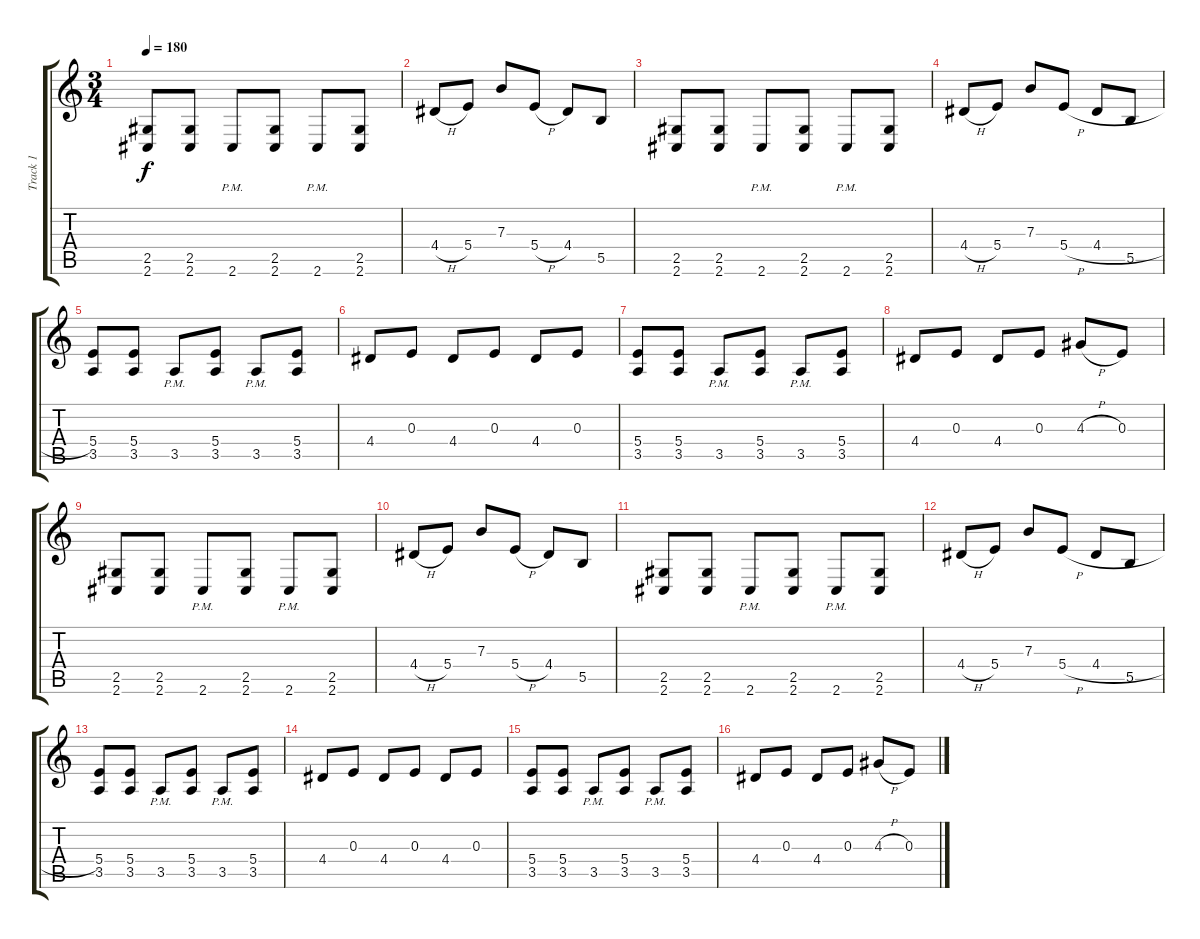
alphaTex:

\track ("Track 1" "Track 1") {instrument overdrivenguitar}
\staff {score tabs}
\tuning (Db4 Ab3 E3 B2 Gb2 B1) {hide}
\ts (3 4)
\tempo 180
\clef g2
\ks c
(2.5 2.6).8{dy f} (2.5 2.6).8 2.6{pm}.8 (2.5 2.6).8 2.6{pm}.8 (2.5 2.6).8 |
4.4{h}.8 5.4.8 7.3.8 5.4{h}.8 4.4.8 5.5.8 |
(2.5 2.6).8 (2.5 2.6).8 2.6{pm}.8 (2.5 2.6).8 2.6{pm}.8 (2.5 2.6).8 |
4.4{h}.8 5.4.8 7.3.8 5.4{h}.8 4.4{h}.8 5.5.8 |
(5.4 3.5).8 (5.4 3.5).8 3.5{pm}.8 (5.4 3.5).8 3.5{pm}.8 (5.4 3.5).8 |
4.4.8 0.3.8 4.4.8 0.3.8 4.4.8 0.3.8 |
(5.4 3.5).8 (5.4 3.5).8 3.5{pm}.8 (5.4 3.5).8 3.5{pm}.8 (5.4 3.5).8 |
4.4.8 0.3.8 4.4.8 0.3.8 4.3{h}.8 0.3.8 |
(2.5 2.6).8 (2.5 2.6).8 2.6{pm}.8 (2.5 2.6).8 2.6{pm}.8 (2.5 2.6).8 |
4.4{h}.8 5.4.8 7.3.8 5.4{h}.8 4.4.8 5.5.8 |
(2.5 2.6).8 (2.5 2.6).8 2.6{pm}.8 (2.5 2.6).8 2.6{pm}.8 (2.5 2.6).8 |
4.4{h}.8 5.4.8 7.3.8 5.4{h}.8 4.4{h}.8 5.5.8 |
(5.4 3.5).8 (5.4 3.5).8 3.5{pm}.8 (5.4 3.5).8 3.5{pm}.8 (5.4 3.5).8 |
4.4.8 0.3.8 4.4.8 0.3.8 4.4.8 0.3.8 |
(5.4 3.5).8 (5.4 3.5).8 3.5{pm}.8 (5.4 3.5).8 3.5{pm}.8 (5.4 3.5).8 |
4.4.8 0.3.8 4.4.8 0.3.8 4.3{h}.8 0.3.8
